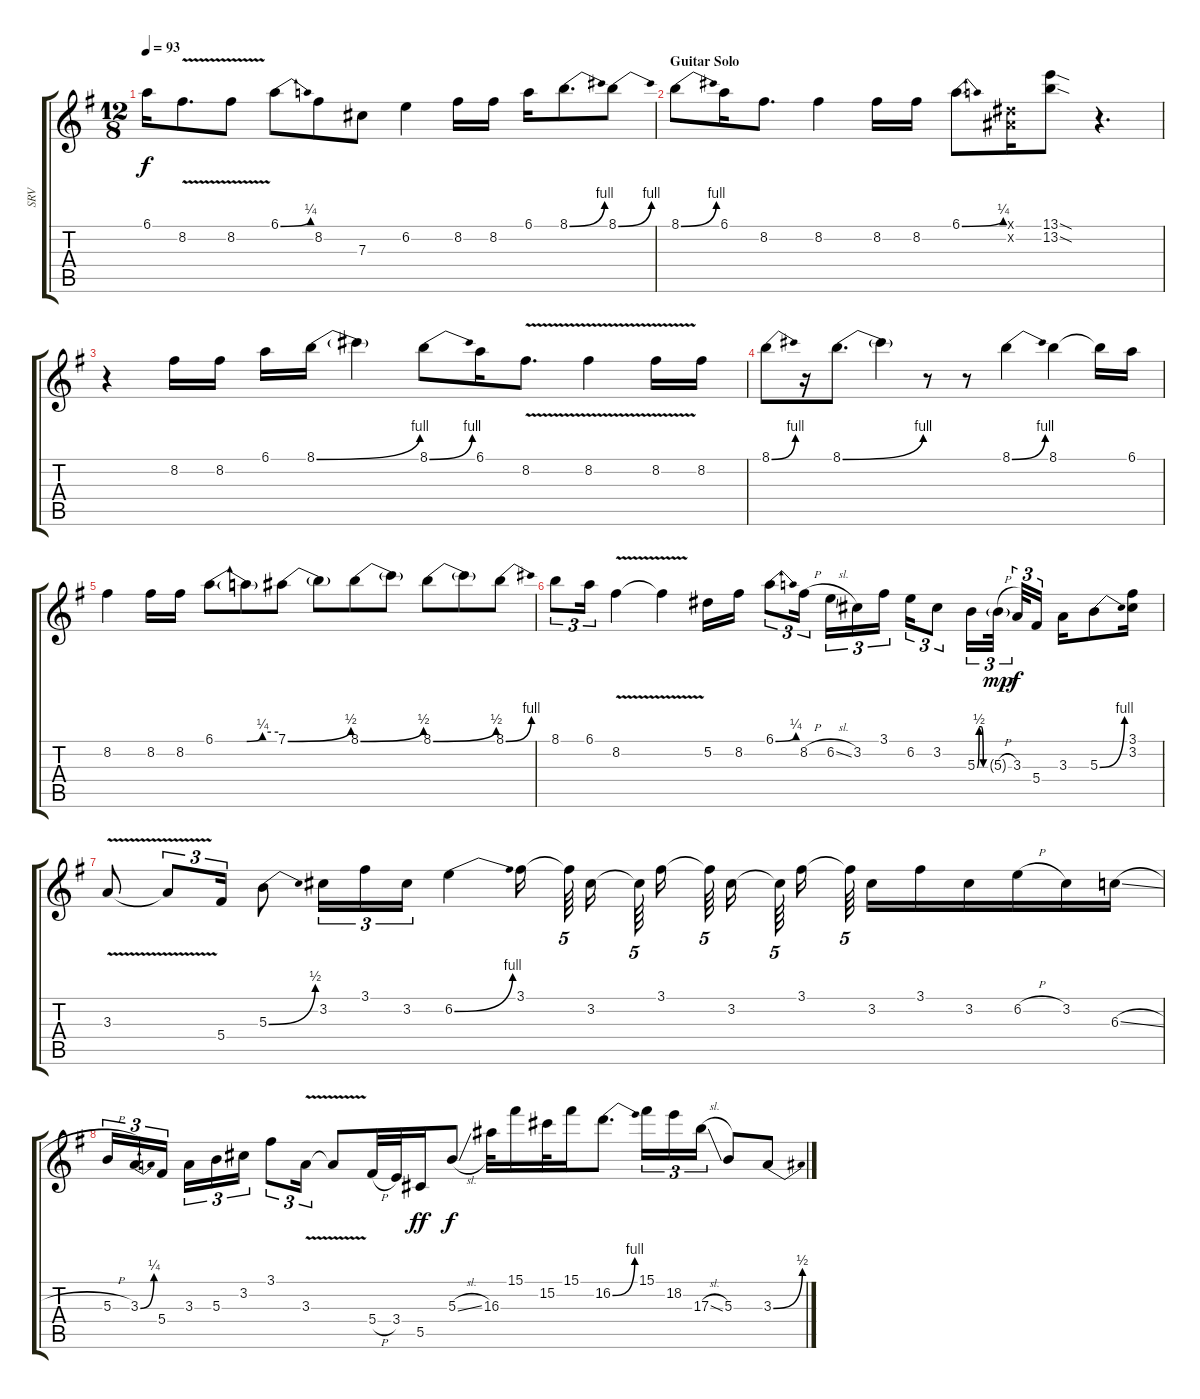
\track ("SRV" "SRV") {instrument electricguitarjazz}
\staff {score tabs}
\tuning (Eb4 Bb3 Gb3 Db3 Ab2 Eb2) {hide}
\ts (12 8)
\tempo 93
\clef g2
\ks g
6.1.16{dy f} 8.2{v}.8{d} 8.2{v}.8 6.1{be (bend 0 0 60 1)}.8 8.2.8 7.3.8 6.2.4 8.2.16 8.2.16 6.1.16 8.1{be (bend 0 0 60 4)}.8{d} 8.1{be (bend 0 0 60 4)}.8 |
\section ("" "Guitar Solo")
8.1{be (bend 0 0 60 4)}.8 6.1.16 8.2.8{d} 8.2.4 8.2.16 8.2.16 6.1{be (bend 0 0 60 1)}.8{d} (0.1{x} 0.2{x}).16 (13.1{sod} 13.2{sod}).8 r.4{d} |
r.4 8.2.16 8.2.16 6.1.16 8.1{be (bend 0 0 60 4)}.16 8.1{t}.4 8.1{be (bend 0 0 60 4)}.8 6.1.16 8.2{v}.8{d} 8.2{v}.4 8.2{v}.16 8.2.16 |
8.1{be (bend 0 0 60 4)}.8 r.16 8.1{be (bend 0 0 60 4)}.8{d} 8.1{t}.4 r.8 r.8 8.1{be (bend 0 0 60 4)}.4 8.1.4 8.1{t}.16 6.1.16 |
8.2.4 8.2.16 8.2.16 6.1{be (custom 0 0 30 0 45 1 60 1)}.8 6.1{t}.8 7.1{be (bend 0 0 60 2)}.8 7.1{t}.8 8.1{be (bend 0 0 60 2)}.8 8.1{t}.8 8.1{be (bend 0 0 60 2)}.8 8.1{t}.8 8.1{be (bend 0 0 60 4)}.8 |
8.1.8{tu (3 2)} 6.1.16{tu (3 2)} 8.2{v}.4 8.2{t}.4 5.2.16 8.2.16 6.1{be (bend 0 0 60 1)}.8{tu (3 2)} 8.2{h}.16{tu (3 2)} 6.2{sl}.16{tu (3 2)} 3.2.16{tu (3 2)} 3.1.16{tu (3 2)} 6.2.16{tu (3 2)} 3.2.8{tu (3 2)} 5.3{be (custom 0 0 15 2 30 2 45 0 60 0)}.16{tu (3 2)} 5.3{h g}.32{tu (3 2) dy mp} 3.3.32{tu (3 2) dy f} 5.4.16{tu (3 2)} 3.3.16 5.3{be (bend 0 0 60 4)}.8 (3.1 3.2).16 |
3.3{v}.8 3.3{t}.8{tu (3 2)} 5.4.16{tu (3 2)} 5.3{be (bend 0 0 60 2)}.8 3.2.16{tu (3 2)} 3.1.16{tu (3 2)} 3.2.16{tu (3 2)} 6.2{be (bend 0 0 60 4)}.4 3.1.16 3.1{t}.64{tu (5 4)} 3.2.16 3.2{t}.64{tu (5 4)} 3.1.16 3.1{t}.64{tu (5 4)} 3.2.16 3.2{t}.64{tu (5 4)} 3.1.16 3.1{t}.64{tu (5 4)} 3.2.16 3.1.16 3.2.16 6.2{h}.16 3.2.16 6.3{sl}.16 |
5.3{h}.16{tu (3 2)} 3.3{be (bend 0 0 60 1)}.16{tu (3 2)} 5.4.16{tu (3 2)} 3.3.16{tu (3 2)} 5.3.16{tu (3 2)} 3.2.16{tu (3 2)} 3.1.8{tu (3 2)} 3.3{v}.16{tu (3 2)} 3.3{t}.8 5.4{h}.32 3.4.32 5.5.16{dy ff} 5.3{sl}.8{dy f} 16.3.32 15.1.16 15.2.32 15.1.16 16.2{be (bend 0 0 60 4)}.8{d} 15.1.16{tu (3 2)} 18.2.16{tu (3 2)} 17.3{sl}.16{tu (3 2)} 5.3.8 3.3{be (bend 0 0 60 2)}.8
